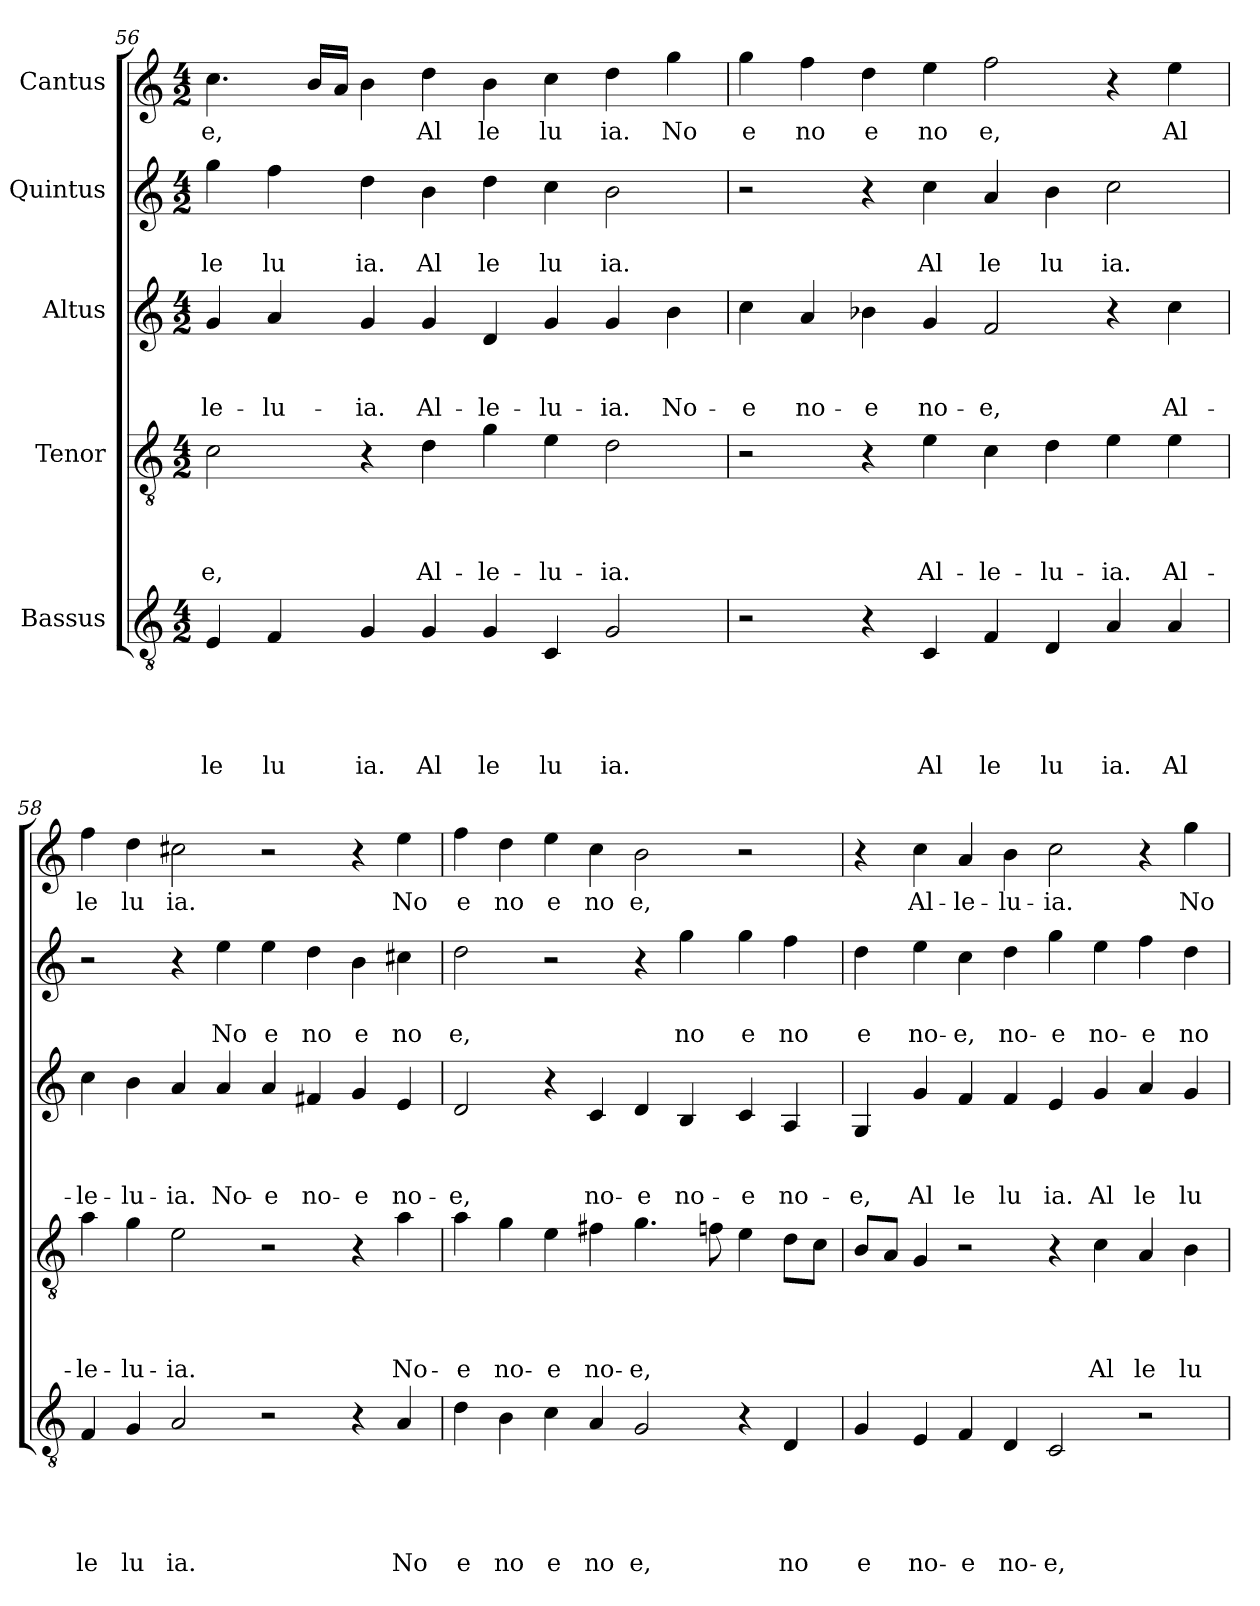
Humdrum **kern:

**kern	**text	**text	**text	**text	**text	**kern	**text	**text	**text	**text	**kern	**text	**text	**text	**kern	**text	**text	**kern	**text
*part5	*part5	*part5	*part5	*part5	*part5	*part4	*part4	*part4	*part4	*part4	*part3	*part3	*part3	*part3	*part2	*part2	*part2	*part1	*part1
*staff5	*staff5	*staff5	*staff5	*staff5	*staff5	*staff4	*staff4	*staff4	*staff4	*staff4	*staff3	*staff3	*staff3	*staff3	*staff2	*staff2	*staff2	*staff1	*staff1
*I"Bassus	*	*	*	*	*	*I"Tenor	*	*	*	*	*I"Altus	*	*	*	*I"Quintus	*	*	*I"Cantus	*
*clefGv2	*	*	*	*	*	*clefGv2	*	*	*	*	*clefG2	*	*	*	*clefG2	*	*	*clefG2	*
*k[]	*	*	*	*	*	*k[]	*	*	*	*	*k[]	*	*	*	*k[]	*	*	*k[]	*
*C:	*	*	*	*	*	*C:	*	*	*	*	*C:	*	*	*	*C:	*	*	*C:	*
*M4/2	*	*	*	*	*	*M4/2	*	*	*	*	*M4/2	*	*	*	*M4/2	*	*	*M4/2	*
=56	=56	=56	=56	=56	=56	=56	=56	=56	=56	=56	=56	=56	=56	=56	=56	=56	=56	=56	=56
!	!	!	!	!	!LO:LY:b	!	!	!	!	!LO:LY:b	!	!	!	!LO:LY:b	!	!	!LO:LY:b	!	!LO:LY:b
4E/	.	.	.	.	le	2c\	.	.	.	-e,	4g/	.	.	-le-	4gg\	.	le	4.cc\	e,
!	!	!	!	!	!LO:LY:b	!	!	!	!	!	!	!	!	!LO:LY:b	!	!	!LO:LY:b	!	!
4F/	.	.	.	.	lu	.	.	.	.	.	4a/	.	.	-lu-	4ff\	.	lu	.	.
.	.	.	.	.	.	.	.	.	.	.	.	.	.	.	.	.	.	16b/LL	.
.	.	.	.	.	.	.	.	.	.	.	.	.	.	.	.	.	.	16a/JJ	.
!	!	!	!	!	!LO:LY:b	!	!	!	!	!	!	!	!	!LO:LY:b	!	!	!LO:LY:b	!	!
4G/	.	.	.	.	ia.	4r	.	.	.	.	4g/	.	.	-ia.	4dd\	.	ia.	4b\	.
!	!	!	!	!	!LO:LY:b	!	!	!	!	!LO:LY:b	!	!	!	!LO:LY:b	!	!	!LO:LY:b	!	!LO:LY:b
4G/	.	.	.	.	Al	4d\	.	.	.	Al-	4g/	.	.	Al-	4b\	.	Al	4dd\	Al
!	!	!	!	!	!LO:LY:b	!	!	!	!	!LO:LY:b	!	!	!	!LO:LY:b	!	!	!LO:LY:b	!	!LO:LY:b
4G/	.	.	.	.	le	4g\	.	.	.	-le-	4d/	.	.	-le-	4dd\	.	le	4b\	le
!	!	!	!	!	!LO:LY:b	!	!	!	!	!LO:LY:b	!	!	!	!LO:LY:b	!	!	!LO:LY:b	!	!LO:LY:b
4C/	.	.	.	.	lu	4e\	.	.	.	-lu-	4g/	.	.	-lu-	4cc\	.	lu	4cc\	lu
!	!	!	!	!	!LO:LY:b	!	!	!	!	!LO:LY:b	!	!	!	!LO:LY:b	!	!	!LO:LY:b	!	!LO:LY:b
2G/	.	.	.	.	ia.	2d\	.	.	.	-ia.	4g/	.	.	-ia.	2b\	.	ia.	4dd\	ia.
!	!	!	!	!	!	!	!	!	!	!	!	!	!	!LO:LY:b	!	!	!	!	!LO:LY:b
.	.	.	.	.	.	.	.	.	.	.	4b\	.	.	No-	.	.	.	4gg\	No
=57	=57	=57	=57	=57	=57	=57	=57	=57	=57	=57	=57	=57	=57	=57	=57	=57	=57	=57	=57
!	!	!	!	!	!	!	!	!	!	!	!	!	!	!LO:LY:b	!	!	!	!	!LO:LY:b
2r	.	.	.	.	.	2r	.	.	.	.	4cc\	.	.	-e	2r	.	.	4gg\	e
!	!	!	!	!	!	!	!	!	!	!	!	!	!	!LO:LY:b	!	!	!	!	!LO:LY:b
.	.	.	.	.	.	.	.	.	.	.	4a/	.	.	no-	.	.	.	4ff\	no
!	!	!	!	!	!	!	!	!	!	!	!	!	!	!LO:LY:b	!	!	!	!	!LO:LY:b
4r	.	.	.	.	.	4r	.	.	.	.	4b-X\	.	.	-e	4r	.	.	4dd\	e
!	!	!	!	!	!LO:LY:b	!	!	!	!	!LO:LY:b	!	!	!	!LO:LY:b	!	!	!LO:LY:b	!	!LO:LY:b
4C/	.	.	.	.	Al	4e\	.	.	.	Al-	4g/	.	.	no-	4cc\	.	Al	4ee\	no
!	!	!	!	!	!LO:LY:b	!	!	!	!	!LO:LY:b	!	!	!	!LO:LY:b	!	!	!LO:LY:b	!	!LO:LY:b
4F/	.	.	.	.	le	4c\	.	.	.	-le-	2f/	.	.	-e,	4a/	.	le	2ff\	e,
!	!	!	!	!	!LO:LY:b	!	!	!	!	!LO:LY:b	!	!	!	!	!	!	!LO:LY:b	!	!
4D/	.	.	.	.	lu	4d\	.	.	.	-lu-	.	.	.	.	4b\	.	lu	.	.
!	!	!	!	!	!LO:LY:b	!	!	!	!	!LO:LY:b	!	!	!	!	!	!	!LO:LY:b	!	!
4A/	.	.	.	.	ia.	4e\	.	.	.	-ia.	4r	.	.	.	2cc\	.	ia.	4r	.
!	!	!	!	!	!LO:LY:b	!	!	!	!	!LO:LY:b	!	!	!	!LO:LY:b	!	!	!	!	!LO:LY:b
4A/	.	.	.	.	Al	4e\	.	.	.	Al-	4cc\	.	.	Al-	.	.	.	4ee\	Al
=58	=58	=58	=58	=58	=58	=58	=58	=58	=58	=58	=58	=58	=58	=58	=58	=58	=58	=58	=58
!	!	!	!	!	!LO:LY:b	!	!	!	!	!LO:LY:b	!	!	!	!LO:LY:b	!	!	!	!	!LO:LY:b
4F/	.	.	.	.	le	4a\	.	.	.	-le-	4cc\	.	.	-le-	2r	.	.	4ff\	le
!	!	!	!	!	!LO:LY:b	!	!	!	!	!LO:LY:b	!	!	!	!LO:LY:b	!	!	!	!	!LO:LY:b
4G/	.	.	.	.	lu	4g\	.	.	.	-lu-	4b\	.	.	-lu-	.	.	.	4dd\	lu
!	!	!	!	!	!LO:LY:b	!	!	!	!	!LO:LY:b	!	!	!	!LO:LY:b	!	!	!	!	!LO:LY:b
2A/	.	.	.	.	ia.	2e\	.	.	.	-ia.	4a/	.	.	-ia.	4r	.	.	2cc#X\	ia.
!	!	!	!	!	!	!	!	!	!	!	!	!	!	!LO:LY:b	!	!	!LO:LY:b	!	!
.	.	.	.	.	.	.	.	.	.	.	4a/	.	.	No-	4ee\	.	No	.	.
!	!	!	!	!	!	!	!	!	!	!	!	!	!	!LO:LY:b	!	!	!LO:LY:b	!	!
2r	.	.	.	.	.	2r	.	.	.	.	4a/	.	.	-e	4ee\	.	e	2r	.
!	!	!	!	!	!	!	!	!	!	!	!	!	!	!LO:LY:b	!	!	!LO:LY:b	!	!
.	.	.	.	.	.	.	.	.	.	.	4f#X/	.	.	no-	4dd\	.	no	.	.
!	!	!	!	!	!	!	!	!	!	!	!	!	!	!LO:LY:b	!	!	!LO:LY:b	!	!
4r	.	.	.	.	.	4r	.	.	.	.	4g/	.	.	-e	4b\	.	e	4r	.
!	!	!	!	!	!LO:LY:b	!	!	!	!	!LO:LY:b	!	!	!	!LO:LY:b	!	!	!LO:LY:b	!	!LO:LY:b
4A/	.	.	.	.	No	4a\	.	.	.	No-	4e/	.	.	no-	4cc#X\	.	no	4ee\	No
=59	=59	=59	=59	=59	=59	=59	=59	=59	=59	=59	=59	=59	=59	=59	=59	=59	=59	=59	=59
!	!	!	!	!	!LO:LY:b	!	!	!	!	!LO:LY:b	!	!	!	!LO:LY:b	!	!	!LO:LY:b	!	!LO:LY:b
4d\	.	.	.	.	e	4a\	.	.	.	-e	2d/	.	.	-e,	2dd\	.	e,	4ff\	e
!	!	!	!	!	!LO:LY:b	!	!	!	!	!LO:LY:b	!	!	!	!	!	!	!	!	!LO:LY:b
4B\	.	.	.	.	no	4g\	.	.	.	no-	.	.	.	.	.	.	.	4dd\	no
!	!	!	!	!	!LO:LY:b	!	!	!	!	!LO:LY:b	!	!	!	!	!	!	!	!	!LO:LY:b
4c\	.	.	.	.	e	4e\	.	.	.	-e	4r	.	.	.	2r	.	.	4ee\	e
!	!	!	!	!	!LO:LY:b	!	!	!	!	!LO:LY:b	!	!	!	!LO:LY:b	!	!	!	!	!LO:LY:b
4A/	.	.	.	.	no	4f#X\	.	.	.	no-	4c/	.	.	no-	.	.	.	4cc\	no
!	!	!	!	!	!LO:LY:b	!	!	!	!	!LO:LY:b	!	!	!	!LO:LY:b	!	!	!	!	!LO:LY:b
2G/	.	.	.	.	e,	4.g\	.	.	.	-e,	4d/	.	.	-e	4r	.	.	2b\	e,
!	!	!	!	!	!	!	!	!	!	!	!	!	!	!LO:LY:b	!	!	!LO:LY:b	!	!
.	.	.	.	.	.	.	.	.	.	.	4B/	.	.	no-	4gg\	.	no	.	.
.	.	.	.	.	.	8fn\	.	.	.	.	.	.	.	.	.	.	.	.	.
!	!	!	!	!	!	!	!	!	!	!	!	!	!	!LO:LY:b	!	!	!LO:LY:b	!	!
4r	.	.	.	.	.	4e\	.	.	.	.	4c/	.	.	-e	4gg\	.	e	2r	.
!	!	!	!	!	!LO:LY:b	!	!	!	!	!	!	!	!	!LO:LY:b	!	!	!LO:LY:b	!	!
4D/	.	.	.	.	no	8d\L	.	.	.	.	4A/	.	.	no-	4ff\	.	no	.	.
.	.	.	.	.	.	8c\J	.	.	.	.	.	.	.	.	.	.	.	.	.
!!LO:PB:g=z
=60	=60	=60	=60	=60	=60	=60	=60	=60	=60	=60	=60	=60	=60	=60	=60	=60	=60	=60	=60
!	!	!	!	!	!LO:LY:b	!	!	!	!	!	!	!	!	!LO:LY:b	!	!	!LO:LY:b	!	!
4G/	.	.	.	.	e	8B/L	.	.	.	.	4G/	.	.	-e,	4dd\	.	e	4r	.
.	.	.	.	.	.	8A/J	.	.	.	.	.	.	.	.	.	.	.	.	.
!	!	!	!	!	!LO:LY:b	!	!	!	!	!	!	!	!	!LO:LY:b	!	!	!LO:LY:b	!	!LO:LY:b
4E/	.	.	.	.	no-	4G/	.	.	.	.	4g/	.	.	Al	4ee\	.	no-	4cc\	Al-
!	!	!	!	!	!LO:LY:b	!	!	!	!	!	!	!	!	!LO:LY:b	!	!	!LO:LY:b	!	!LO:LY:b
4F/	.	.	.	.	-e	2r	.	.	.	.	4f/	.	.	le	4cc\	.	-e,	4a/	-le-
!	!	!	!	!	!LO:LY:b	!	!	!	!	!	!	!	!	!LO:LY:b	!	!	!LO:LY:b	!	!LO:LY:b
4D/	.	.	.	.	no-	.	.	.	.	.	4f/	.	.	lu	4dd\	.	no-	4b\	-lu-
!	!	!	!	!	!LO:LY:b	!	!	!	!	!	!	!	!	!LO:LY:b	!	!	!LO:LY:b	!	!LO:LY:b
2C/	.	.	.	.	-e,	4r	.	.	.	.	4e/	.	.	ia.	4gg\	.	-e	2cc\	-ia.
!	!	!	!	!	!	!	!	!	!	!LO:LY:b	!	!	!	!LO:LY:b	!	!	!LO:LY:b	!	!
.	.	.	.	.	.	4c\	.	.	.	Al	4g/	.	.	Al	4ee\	.	no-	.	.
!	!	!	!	!	!	!	!	!	!	!LO:LY:b	!	!	!	!LO:LY:b	!	!	!LO:LY:b	!	!
2r	.	.	.	.	.	4A/	.	.	.	le	4a/	.	.	le	4ff\	.	-e	4r	.
!	!	!	!	!	!	!	!	!	!	!LO:LY:b	!	!	!	!LO:LY:b	!	!	!LO:LY:b	!	!LO:LY:b
.	.	.	.	.	.	4B\	.	.	.	lu	4g/	.	.	lu	4dd\	.	no-	4gg\	No-
=	=	=	=	=	=	=	=	=	=	=	=	=	=	=	=	=	=	=	=
*-	*-	*-	*-	*-	*-	*-	*-	*-	*-	*-	*-	*-	*-	*-	*-	*-	*-	*-	*-
